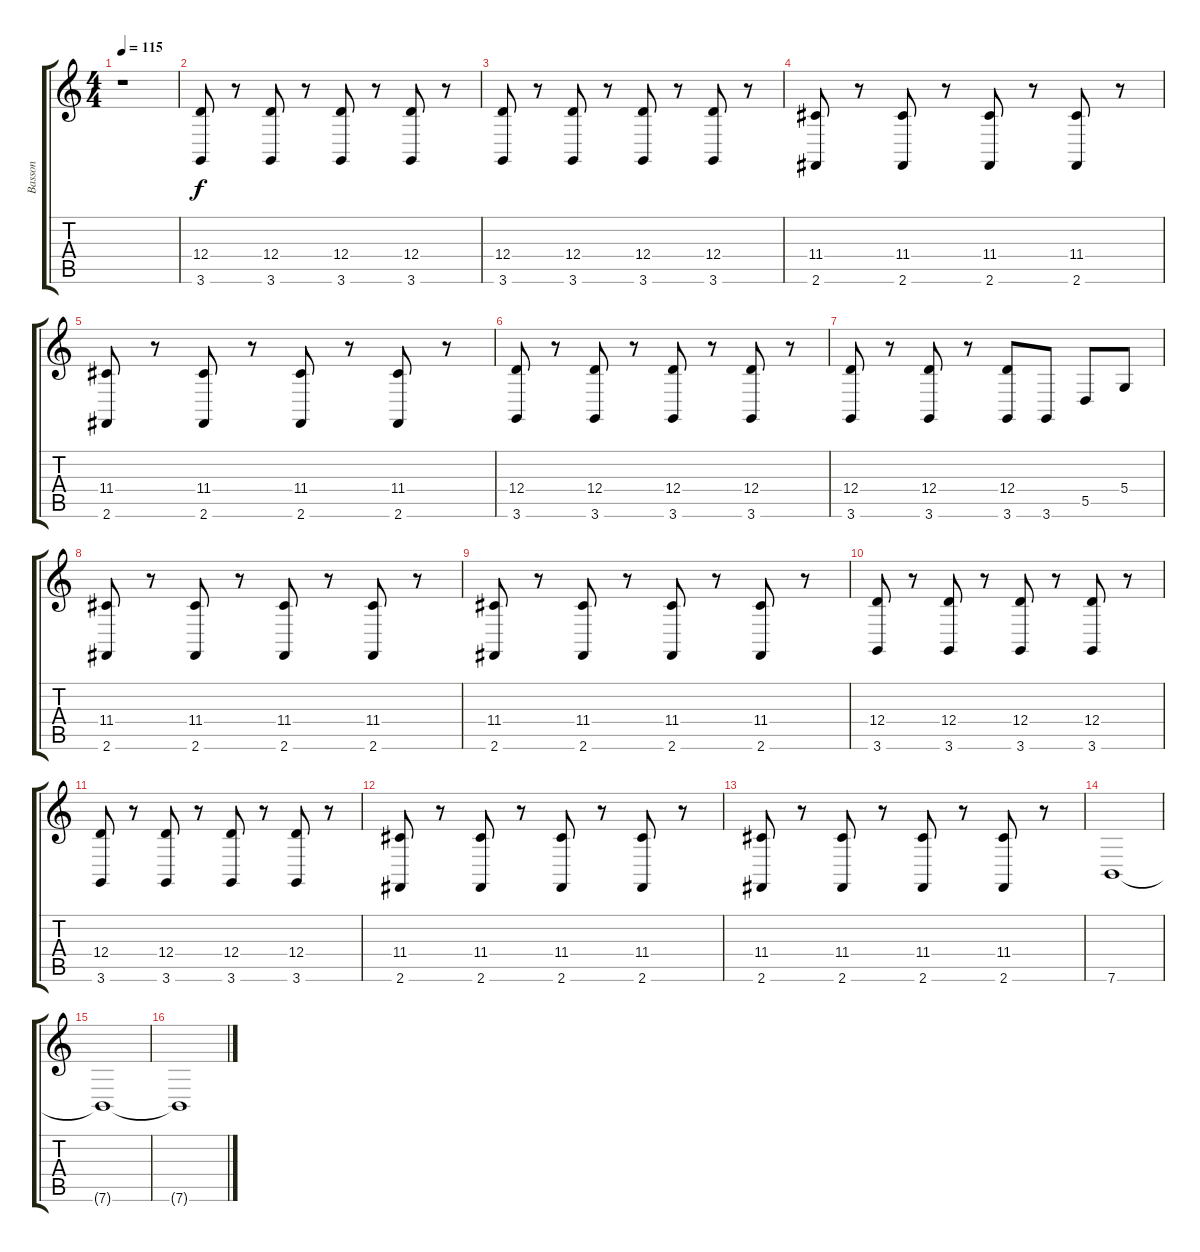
\track ("Basson" "Basson") {instrument bassoon}
\staff {score tabs}
\tuning (E4 B3 G3 D3 A2 E2) {hide}
\ts (4 4)
\tempo 115
\clef g2
\ks c
r.1{dy f} |
(12.4 3.6).8{instrument bassoon} r.8 (12.4 3.6).8{instrument bassoon} r.8 (12.4 3.6).8{instrument bassoon} r.8 (12.4 3.6).8{instrument bassoon} r.8 |
(12.4 3.6).8{instrument bassoon} r.8 (12.4 3.6).8{instrument bassoon} r.8 (12.4 3.6).8{instrument bassoon} r.8 (12.4 3.6).8{instrument bassoon} r.8 |
(11.4 2.6).8 r.8 (11.4 2.6).8 r.8 (11.4 2.6).8 r.8 (11.4 2.6).8 r.8 |
(11.4 2.6).8 r.8 (11.4 2.6).8 r.8 (11.4 2.6).8 r.8 (11.4 2.6).8 r.8 |
\section ("" "")
(12.4 3.6).8 r.8 (12.4 3.6).8 r.8 (12.4 3.6).8 r.8 (12.4 3.6).8 r.8 |
(12.4 3.6).8 r.8 (12.4 3.6).8 r.8 (12.4 3.6).8 3.6.8 5.5.8 5.4.8 |
(11.4 2.6).8 r.8 (11.4 2.6).8 r.8 (11.4 2.6).8 r.8 (11.4 2.6).8 r.8 |
(11.4 2.6).8 r.8 (11.4 2.6).8 r.8 (11.4 2.6).8 r.8 (11.4 2.6).8 r.8 |
(12.4 3.6).8 r.8 (12.4 3.6).8 r.8 (12.4 3.6).8 r.8 (12.4 3.6).8 r.8 |
(12.4 3.6).8 r.8 (12.4 3.6).8 r.8 (12.4 3.6).8 r.8 (12.4 3.6).8 r.8 |
(11.4 2.6).8 r.8 (11.4 2.6).8 r.8 (11.4 2.6).8 r.8 (11.4 2.6).8 r.8 |
(11.4 2.6).8 r.8 (11.4 2.6).8 r.8 (11.4 2.6).8 r.8 (11.4 2.6).8 r.8 |
7.6.1 |
7.6{t}.1 |
7.6{t}.1
